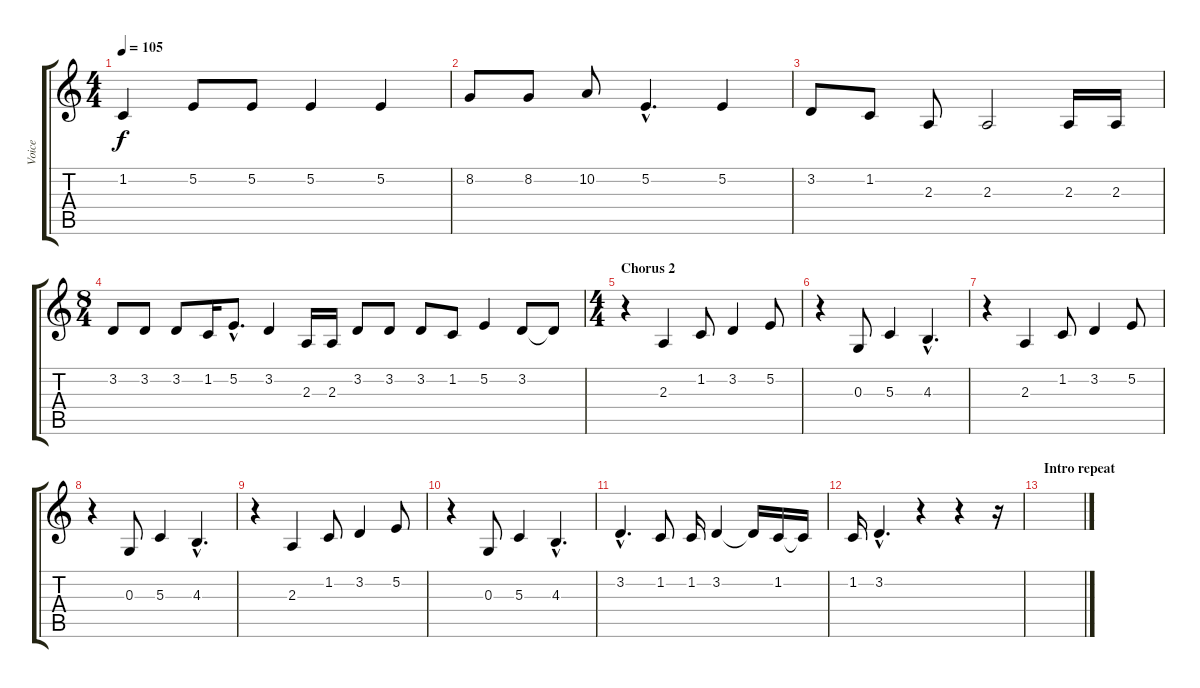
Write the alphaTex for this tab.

\track ("Voice" "Voice") {instrument lead2sawtooth}
\staff {score tabs}
\tuning (E4 B3 G3 D3 A2 E2) {hide}
\ts (4 4)
\tempo 105
\clef g2
\ks c
1.2.4{dy f} 5.2.8 5.2.8 5.2.4 5.2.4 |
8.2.8 8.2.8 10.2.8 5.2{hac}.4{d} 5.2.4 |
3.2.8 1.2.8 2.3.8 2.3.2 2.3.16 2.3.16 |
\ts (8 4)
3.2.8 3.2.8 3.2.8 1.2.16 5.2{hac}.8{d} 3.2.4 2.3.16 2.3.16 3.2.8 3.2.8 3.2.8 1.2.8 5.2.4 3.2.8 3.2{t}.8 |
\ts (4 4)
\section ("" "Chorus 2")
r.4 2.3.4 1.2.8 3.2.4 5.2.8 |
r.4 0.3.8 5.3.4 4.3{hac}.4{d} |
r.4 2.3.4 1.2.8 3.2.4 5.2.8 |
r.4 0.3.8 5.3.4 4.3{hac}.4{d} |
r.4 2.3.4 1.2.8 3.2.4 5.2.8 |
r.4 0.3.8 5.3.4 4.3{hac}.4{d} |
3.2{hac}.4{d} 1.2.8 1.2.16 3.2.4 3.2{t}.16 1.2.16 1.2{t}.16 |
1.2.16 3.2{hac}.4{d} r.4 r.4 r.16 |
\section ("" "Intro repeat")
